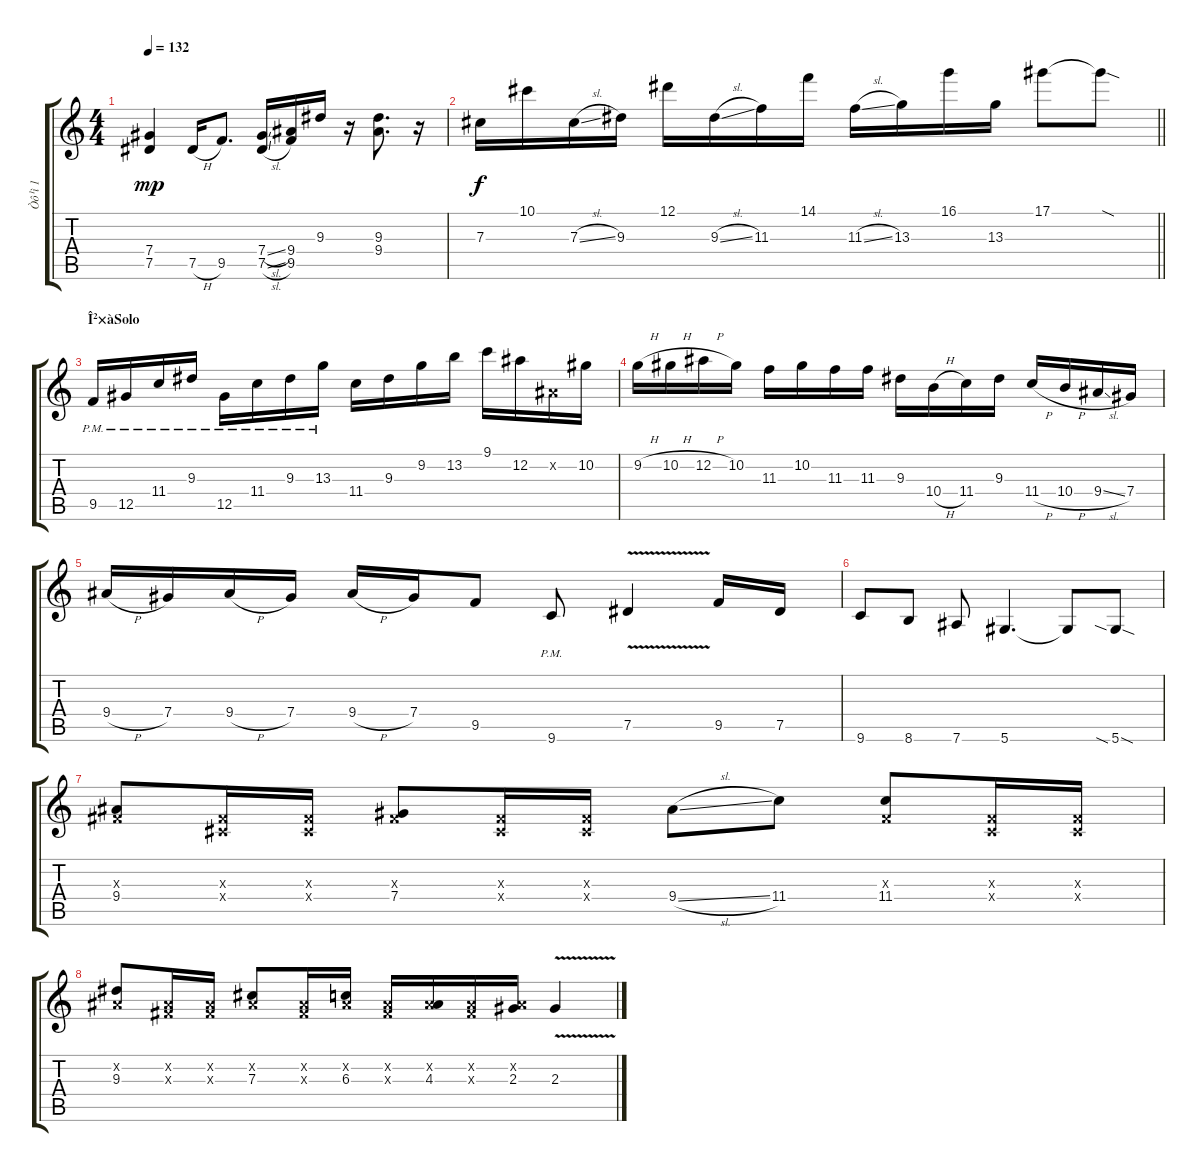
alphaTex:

\track ("Òô¹ì 1" "Òô¹ì 1") {instrument electricguitarclean}
\staff {score tabs}
\tuning (Eb4 Bb3 Gb3 Db3 Ab2 Eb2) {hide}
\ts (4 4)
\tempo 132
\clef g2
\ks c
(7.4 7.5).4{dy mp} 7.5{h}.16 9.5.8{d} (7.4{sl} 7.5{sl}).16 (9.4 9.5).16 9.3.16 r.16 (9.3 9.4).8{d} r.16 |
\barLineRight lightlight
7.3.16{dy f} 10.1.16 7.3{sl}.16 9.3.16 12.1.16 9.3{sl}.16 11.3.16 14.1.16 11.3{sl}.16 13.3.16 16.1.16 13.3.16 17.1.8 17.1{sod t}.8 |
\section ("" "Î²×àSolo")
9.5{pm}.16 12.5{pm}.16 11.4{pm}.16 9.3{pm}.16 12.5{pm}.16 11.4{pm}.16 9.3{pm}.16 13.3{pm}.16 11.4.16 9.3.16 9.2.16 13.2.16 9.1.16 12.2.16 0.2{x}.16 10.2.16 |
9.2{h}.16 10.2{h}.16 12.2{h}.16 10.2.16 11.3.16 10.2.16 11.3.16 11.3.16 9.3.16 10.4{h}.16 11.4.16 9.3.16 11.4{h}.16 10.4{h}.16 9.4{sl}.16 7.4.16 |
9.4{h}.16 7.4.16 9.4{h}.16 7.4.16 9.4{h}.16 7.4.16 9.5.8 9.6{pm}.8 7.5{v}.4 9.5.16 7.5.16 |
9.6.8 8.6.8 7.6.8 5.6.4{d} 5.6{t}.8 5.6{sia sod}.8 |
(0.3{x} 9.4).8 (0.3{x} 0.4{x}).16 (0.3{x} 0.4{x}).16 (0.3{x} 7.4).8 (0.3{x} 0.4{x}).16 (0.3{x} 0.4{x}).16 9.4{sl}.8 11.4.8 (0.3{x} 11.4).8 (0.3{x} 0.4{x}).16 (0.3{x} 0.4{x}).16 |
(0.2{x} 9.3).8 (0.2{x} 0.3{x}).16 (0.2{x} 0.3{x}).16 (0.2{x} 7.3).8 (0.2{x} 0.3{x}).16 (0.2{x} 6.3).16 (0.2{x} 0.3{x}).16 (0.2{x} 4.3).16 (0.2{x} 0.3{x}).16 (0.2{x} 2.3).16 2.3{v}.4
